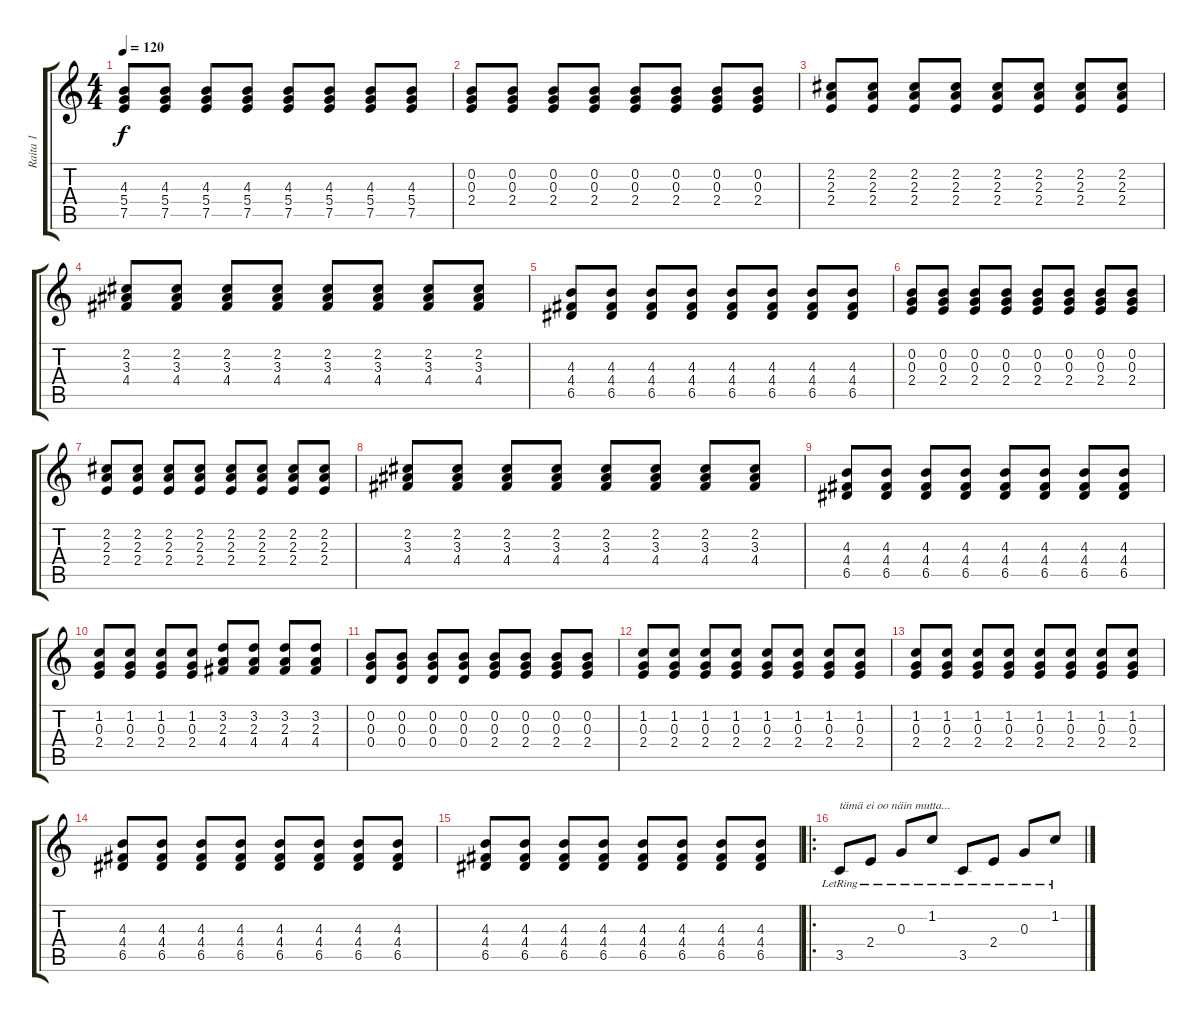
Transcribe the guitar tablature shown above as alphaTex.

\track ("Raita 1" "Raita 1") {instrument electricguitarclean}
\staff {score tabs}
\tuning (E4 B3 G3 D3 A2 E2) {hide}
\ts (4 4)
\tempo 120
\clef g2
\ks c
(4.3 5.4 7.5).8{dy f} (4.3 5.4 7.5).8 (4.3 5.4 7.5).8 (4.3 5.4 7.5).8 (4.3 5.4 7.5).8 (4.3 5.4 7.5).8 (4.3 5.4 7.5).8 (4.3 5.4 7.5).8 |
(0.2 0.3 2.4).8 (0.2 0.3 2.4).8 (0.2 0.3 2.4).8 (0.2 0.3 2.4).8 (0.2 0.3 2.4).8 (0.2 0.3 2.4).8 (0.2 0.3 2.4).8 (0.2 0.3 2.4).8 |
(2.2 2.3 2.4).8 (2.2 2.3 2.4).8 (2.2 2.3 2.4).8 (2.2 2.3 2.4).8 (2.2 2.3 2.4).8 (2.2 2.3 2.4).8 (2.2 2.3 2.4).8 (2.2 2.3 2.4).8 |
(2.2 3.3 4.4).8 (2.2 3.3 4.4).8 (2.2 3.3 4.4).8 (2.2 3.3 4.4).8 (2.2 3.3 4.4).8 (2.2 3.3 4.4).8 (2.2 3.3 4.4).8 (2.2 3.3 4.4).8 |
(4.3 4.4 6.5).8 (4.3 4.4 6.5).8 (4.3 4.4 6.5).8 (4.3 4.4 6.5).8 (4.3 4.4 6.5).8 (4.3 4.4 6.5).8 (4.3 4.4 6.5).8 (4.3 4.4 6.5).8 |
(0.2 0.3 2.4).8 (0.2 0.3 2.4).8 (0.2 0.3 2.4).8 (0.2 0.3 2.4).8 (0.2 0.3 2.4).8 (0.2 0.3 2.4).8 (0.2 0.3 2.4).8 (0.2 0.3 2.4).8 |
(2.2 2.3 2.4).8 (2.2 2.3 2.4).8 (2.2 2.3 2.4).8 (2.2 2.3 2.4).8 (2.2 2.3 2.4).8 (2.2 2.3 2.4).8 (2.2 2.3 2.4).8 (2.2 2.3 2.4).8 |
(2.2 3.3 4.4).8 (2.2 3.3 4.4).8 (2.2 3.3 4.4).8 (2.2 3.3 4.4).8 (2.2 3.3 4.4).8 (2.2 3.3 4.4).8 (2.2 3.3 4.4).8 (2.2 3.3 4.4).8 |
(4.3 4.4 6.5).8 (4.3 4.4 6.5).8 (4.3 4.4 6.5).8 (4.3 4.4 6.5).8 (4.3 4.4 6.5).8 (4.3 4.4 6.5).8 (4.3 4.4 6.5).8 (4.3 4.4 6.5).8 |
(1.2 0.3 2.4).8 (1.2 0.3 2.4).8 (1.2 0.3 2.4).8 (1.2 0.3 2.4).8 (3.2 2.3 4.4).8 (3.2 2.3 4.4).8 (3.2 2.3 4.4).8 (3.2 2.3 4.4).8 |
(0.2 0.3 0.4).8 (0.2 0.3 0.4).8 (0.2 0.3 0.4).8 (0.2 0.3 0.4).8 (0.2 0.3 2.4).8 (0.2 0.3 2.4).8 (0.2 0.3 2.4).8 (0.2 0.3 2.4).8 |
(1.2 0.3 2.4).8 (1.2 0.3 2.4).8 (1.2 0.3 2.4).8 (1.2 0.3 2.4).8 (1.2 0.3 2.4).8 (1.2 0.3 2.4).8 (1.2 0.3 2.4).8 (1.2 0.3 2.4).8 |
(1.2 0.3 2.4).8 (1.2 0.3 2.4).8 (1.2 0.3 2.4).8 (1.2 0.3 2.4).8 (1.2 0.3 2.4).8 (1.2 0.3 2.4).8 (1.2 0.3 2.4).8 (1.2 0.3 2.4).8 |
(4.3 4.4 6.5).8 (4.3 4.4 6.5).8 (4.3 4.4 6.5).8 (4.3 4.4 6.5).8 (4.3 4.4 6.5).8 (4.3 4.4 6.5).8 (4.3 4.4 6.5).8 (4.3 4.4 6.5).8 |
(4.3 4.4 6.5).8 (4.3 4.4 6.5).8 (4.3 4.4 6.5).8 (4.3 4.4 6.5).8 (4.3 4.4 6.5).8 (4.3 4.4 6.5).8 (4.3 4.4 6.5).8 (4.3 4.4 6.5).8 |
\ro
3.5{lr}.8{txt "tämä ei oo näin mutta..."} 2.4{lr}.8 0.3{lr}.8 1.2{lr}.8 3.5{lr}.8 2.4{lr}.8 0.3{lr}.8 1.2{lr}.8
